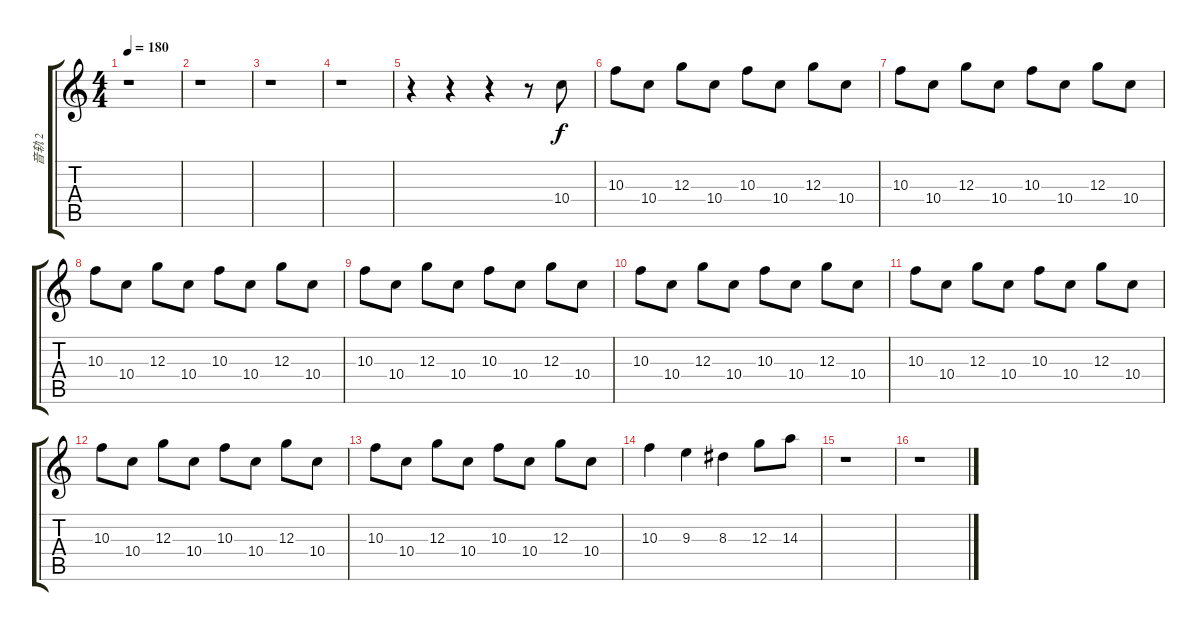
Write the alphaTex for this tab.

\track ("音轨 2" "音轨 2") {instrument overdrivenguitar}
\staff {score tabs}
\tuning (E4 B3 G3 D3 A2 E2) {hide}
\ts (4 4)
\tempo 180
\clef g2
\ks c
r.1{dy f} |
r.1 |
r.1 |
r.1 |
r.4 r.4 r.4 r.8 10.4.8 |
10.3.8 10.4.8 12.3.8 10.4.8 10.3.8 10.4.8 12.3.8 10.4.8 |
10.3.8 10.4.8 12.3.8 10.4.8 10.3.8 10.4.8 12.3.8 10.4.8 |
10.3.8 10.4.8 12.3.8 10.4.8 10.3.8 10.4.8 12.3.8 10.4.8 |
10.3.8 10.4.8 12.3.8 10.4.8 10.3.8 10.4.8 12.3.8 10.4.8 |
10.3.8 10.4.8 12.3.8 10.4.8 10.3.8 10.4.8 12.3.8 10.4.8 |
10.3.8 10.4.8 12.3.8 10.4.8 10.3.8 10.4.8 12.3.8 10.4.8 |
10.3.8 10.4.8 12.3.8 10.4.8 10.3.8 10.4.8 12.3.8 10.4.8 |
10.3.8 10.4.8 12.3.8 10.4.8 10.3.8 10.4.8 12.3.8 10.4.8 |
10.3.4 9.3.4 8.3.4 12.3.8 14.3.8 |
r.1 |
r.1
